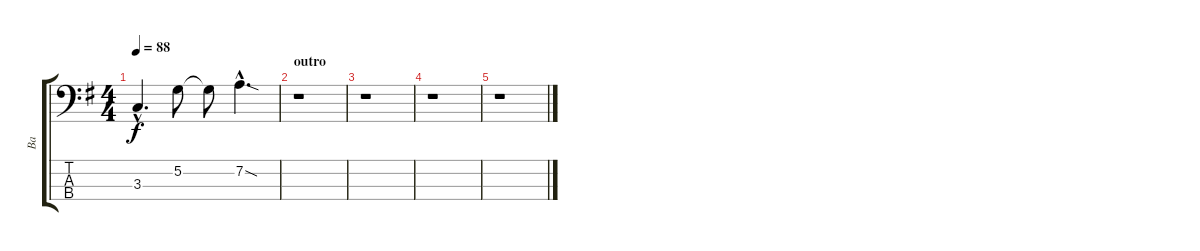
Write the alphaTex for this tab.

\track ("Ba" "Ba") {instrument fretlessbass}
\staff {score tabs}
\tuning (G2 D2 A1 E1) {hide}
\ts (4 4)
\tempo 88
\clef f4
\ks g
3.3{hac}.4{d dy f} 5.2.8 5.2{t}.8 7.2{sod hac}.4{d} |
\section ("" "outro")
r.1 |
r.1 |
r.1 |
r.1
